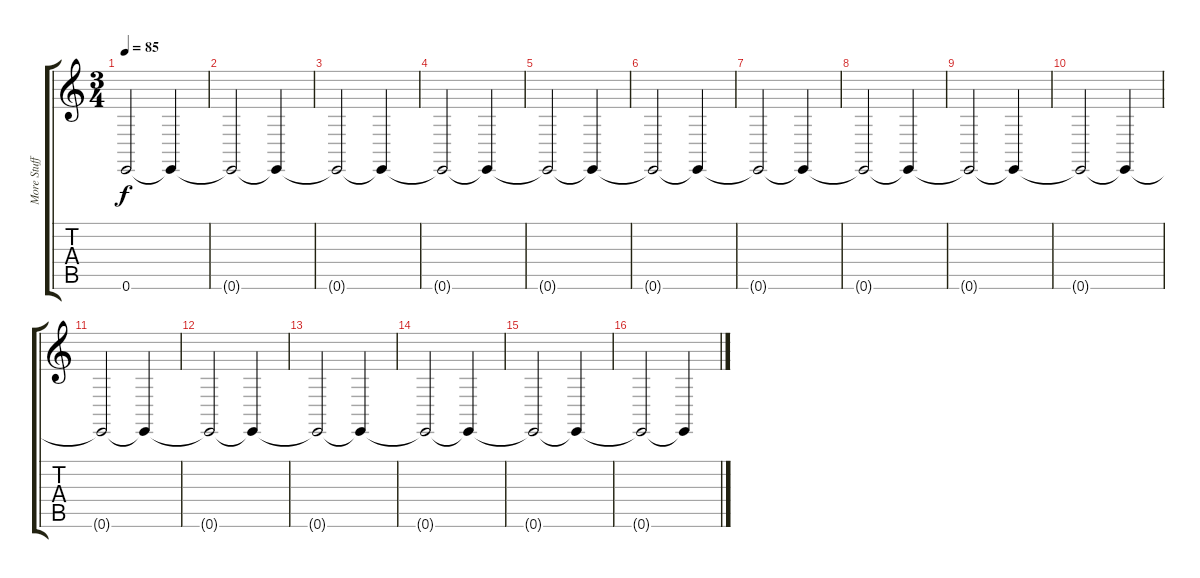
\track ("More Stuff" "More Stuff") {instrument lead2sawtooth}
\staff {score tabs}
\tuning (E4 B3 G3 D3 A2 E2) {hide}
\ts (3 4)
\tempo 85
\clef g2
\ks c
0.6{t}.2{dy f} 0.6{t}.4 |
0.6{t}.2 0.6{t}.4 |
0.6{t}.2 0.6{t}.4 |
0.6{t}.2 0.6{t}.4 |
0.6{t}.2 0.6{t}.4 |
0.6{t}.2 0.6{t}.4 |
0.6{t}.2 0.6{t}.4 |
0.6{t}.2 0.6{t}.4 |
0.6{t}.2 0.6{t}.4 |
0.6{t}.2 0.6{t}.4 |
0.6{t}.2 0.6{t}.4 |
0.6{t}.2 0.6{t}.4 |
0.6{t}.2 0.6{t}.4 |
0.6{t}.2 0.6{t}.4 |
0.6{t}.2 0.6{t}.4 |
0.6{t}.2 0.6{t}.4
